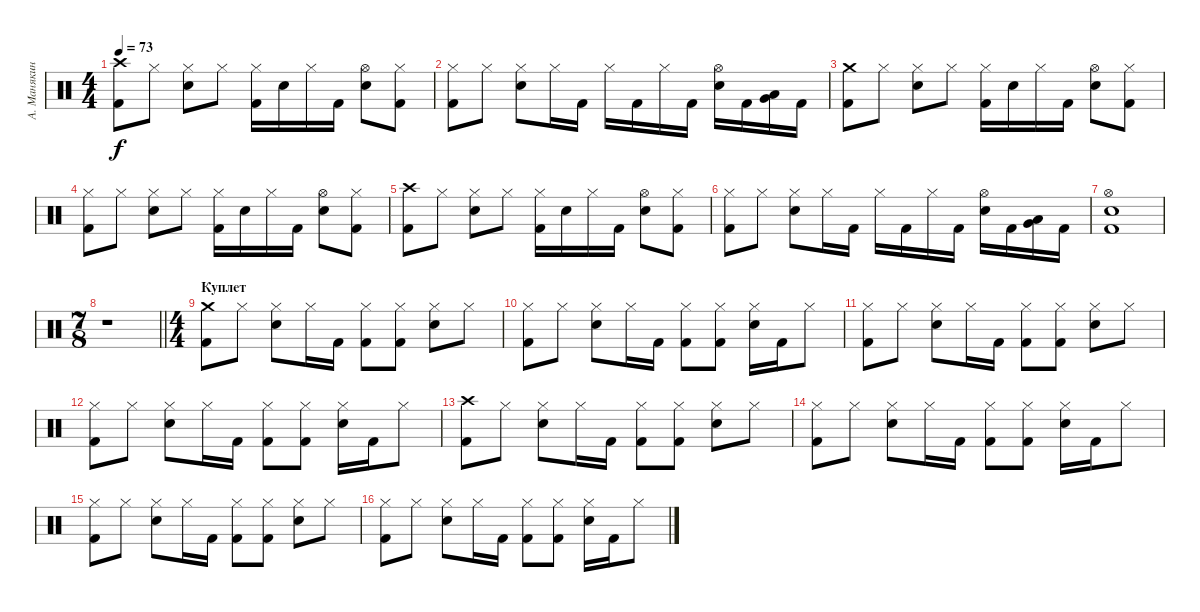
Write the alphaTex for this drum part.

\track ("А. Манякин" "А. Манякин") {instrument percussion}
\staff {score}
\articulation defaults
\ts (4 4)
\tempo 73
\clef neutral
\ks c
("Kick (hit) 2" "Crash high (hit)").8{dy f} "Hi-Hat (closed)".8 ("Snare (hit) 2" "Hi-Hat (closed)").8 "Hi-Hat (closed)".8 ("Kick (hit) 2" "Hi-Hat (closed)").16 "Snare (hit) 2".16 "Hi-Hat (closed)".16 "Kick (hit) 2".16 ("Snare (hit) 2" "Hi-Hat (open)").8 ("Kick (hit) 2" "Hi-Hat (closed)").8 |
("Kick (hit) 2" "Hi-Hat (closed)").8 "Hi-Hat (closed)".8 ("Snare (hit) 2" "Hi-Hat (closed)").8 "Hi-Hat (closed)".16 "Kick (hit) 2".16 "Hi-Hat (closed)".16 "Kick (hit) 2".16 "Hi-Hat (closed)".16 "Kick (hit) 2".16 ("Hi-Hat (open)" "Snare (hit) 2").16 "Kick (hit) 2".16 ("Very Low Tom (hit)" "Low Tom (hit)").16 "Kick (hit) 2".16 |
("Kick (hit) 2" "Crash medium (hit)").8 "Hi-Hat (closed)".8 ("Snare (hit) 2" "Hi-Hat (closed)").8 "Hi-Hat (closed)".8 ("Kick (hit) 2" "Hi-Hat (closed)").16 "Snare (hit) 2".16 "Hi-Hat (closed)".16 "Kick (hit) 2".16 ("Snare (hit) 2" "Hi-Hat (open)").8 ("Kick (hit) 2" "Hi-Hat (closed)").8 |
("Kick (hit) 2" "Hi-Hat (closed)").8 "Hi-Hat (closed)".8 ("Snare (hit) 2" "Hi-Hat (closed)").8 "Hi-Hat (closed)".8 ("Kick (hit) 2" "Hi-Hat (closed)").16 "Snare (hit) 2".16 "Hi-Hat (closed)".16 "Kick (hit) 2".16 ("Electric Snare (hit)" "Hi-Hat (open)").8 ("Kick (hit) 2" "Hi-Hat (closed)").8 |
("Kick (hit) 2" "Crash high (hit)").8 "Hi-Hat (closed)".8 ("Snare (hit) 2" "Hi-Hat (closed)").8 "Hi-Hat (closed)".8 ("Kick (hit) 2" "Hi-Hat (closed)").16 "Snare (hit) 2".16 "Hi-Hat (closed)".16 "Kick (hit) 2".16 ("Snare (hit) 2" "Hi-Hat (open)").8 ("Kick (hit) 2" "Hi-Hat (closed)").8 |
("Kick (hit) 2" "Hi-Hat (closed)").8 "Hi-Hat (closed)".8 ("Snare (hit) 2" "Hi-Hat (closed)").8 "Hi-Hat (closed)".16 "Kick (hit) 2".16 "Hi-Hat (closed)".16 "Kick (hit) 2".16 "Hi-Hat (closed)".16 "Kick (hit) 2".16 ("Hi-Hat (open)" "Snare (hit) 2").16 "Kick (hit) 2".16 ("Very Low Tom (hit)" "Low Tom (hit)").16 "Kick (hit) 2".16 |
("Kick (hit) 2" "Snare (hit) 2" "Hi-Hat (open)").1 |
\ts (7 8)
\barLineRight lightlight
r.1 |
\ts (4 4)
\section ("" "Куплет")
("Kick (hit) 2" "Crash medium (hit)").8 "Hi-Hat (closed)".8 ("Snare (hit) 2" "Hi-Hat (closed)").8 "Hi-Hat (closed)".16 "Kick (hit) 2".16 ("Kick (hit) 2" "Hi-Hat (closed)").8 ("Kick (hit) 2" "Hi-Hat (closed)").8 ("Snare (hit) 2" "Hi-Hat (closed)").8 "Hi-Hat (closed)".8 |
("Hi-Hat (closed)" "Kick (hit) 2").8 "Hi-Hat (closed)".8 ("Hi-Hat (closed)" "Snare (hit) 2").8 "Hi-Hat (closed)".16 "Kick (hit) 2".16 ("Hi-Hat (closed)" "Kick (hit) 2").8 ("Hi-Hat (closed)" "Kick (hit) 2").8 ("Hi-Hat (closed)" "Snare (hit) 2").16 "Kick (hit) 2".16 "Hi-Hat (closed)".8 |
("Hi-Hat (closed)" "Kick (hit) 2").8 "Hi-Hat (closed)".8 ("Snare (hit) 2" "Hi-Hat (closed)").8 "Hi-Hat (closed)".16 "Kick (hit) 2".16 ("Kick (hit) 2" "Hi-Hat (closed)").8 ("Kick (hit) 2" "Hi-Hat (closed)").8 ("Snare (hit) 2" "Hi-Hat (closed)").8 "Hi-Hat (closed)".8 |
("Hi-Hat (closed)" "Kick (hit) 2").8 "Hi-Hat (closed)".8 ("Hi-Hat (closed)" "Snare (hit) 2").8 "Hi-Hat (closed)".16 "Kick (hit) 2".16 ("Hi-Hat (closed)" "Kick (hit) 2").8 ("Hi-Hat (closed)" "Kick (hit) 2").8 ("Hi-Hat (closed)" "Snare (hit) 2").16 "Kick (hit) 2".16 "Hi-Hat (closed)".8 |
("Kick (hit) 2" "Crash high (hit)").8 "Hi-Hat (closed)".8 ("Snare (hit) 2" "Hi-Hat (closed)").8 "Hi-Hat (closed)".16 "Kick (hit) 2".16 ("Kick (hit) 2" "Hi-Hat (closed)").8 ("Kick (hit) 2" "Hi-Hat (closed)").8 ("Snare (hit) 2" "Hi-Hat (closed)").8 "Hi-Hat (closed)".8 |
("Hi-Hat (closed)" "Kick (hit) 2").8 "Hi-Hat (closed)".8 ("Hi-Hat (closed)" "Snare (hit) 2").8 "Hi-Hat (closed)".16 "Kick (hit) 2".16 ("Hi-Hat (closed)" "Kick (hit) 2").8 ("Hi-Hat (closed)" "Kick (hit) 2").8 ("Hi-Hat (closed)" "Snare (hit) 2").16 "Kick (hit) 2".16 "Hi-Hat (closed)".8 |
("Hi-Hat (closed)" "Kick (hit) 2").8 "Hi-Hat (closed)".8 ("Snare (hit) 2" "Hi-Hat (closed)").8 "Hi-Hat (closed)".16 "Kick (hit) 2".16 ("Kick (hit) 2" "Hi-Hat (closed)").8 ("Kick (hit) 2" "Hi-Hat (closed)").8 ("Snare (hit) 2" "Hi-Hat (closed)").8 "Hi-Hat (closed)".8 |
("Hi-Hat (closed)" "Kick (hit) 2").8 "Hi-Hat (closed)".8 ("Hi-Hat (closed)" "Snare (hit) 2").8 "Hi-Hat (closed)".16 "Kick (hit) 2".16 ("Hi-Hat (closed)" "Kick (hit) 2").8 ("Hi-Hat (closed)" "Kick (hit) 2").8 ("Hi-Hat (closed)" "Snare (hit) 2").16 "Kick (hit) 2".16 "Hi-Hat (closed)".8
